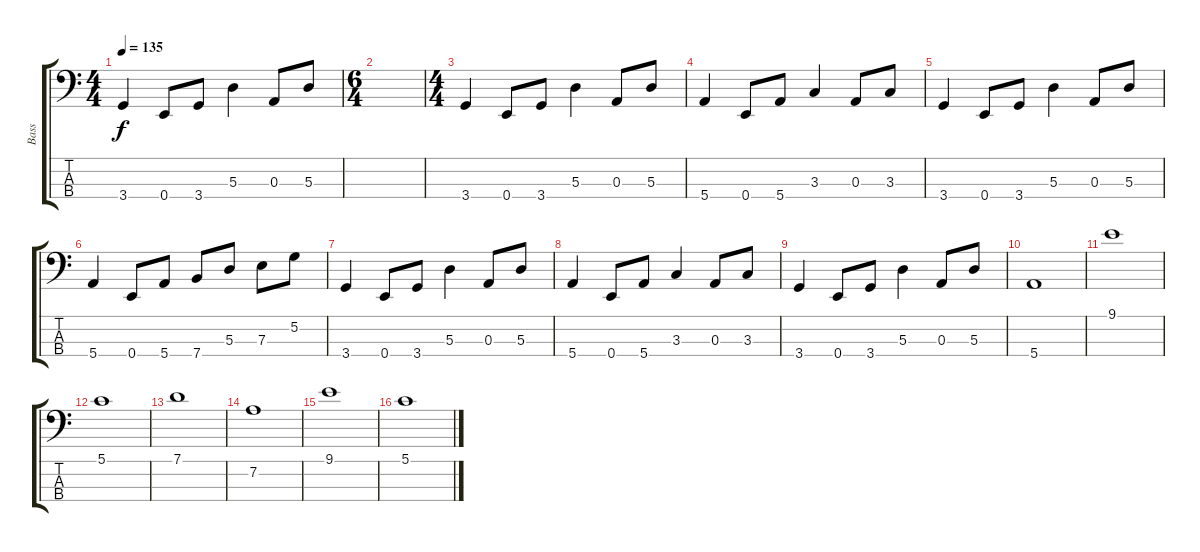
\track ("Bass" "Bass") {instrument electricbassfinger}
\staff {score tabs}
\tuning (G2 D2 A1 E1) {hide}
\ts (4 4)
\tempo 135
\clef f4
\ks c
3.4.4{dy f} 0.4.8 3.4.8 5.3.4 0.3.8 5.3.8 |
\ts (6 4)
|
\ts (4 4)
3.4.4 0.4.8 3.4.8 5.3.4 0.3.8 5.3.8 |
5.4.4 0.4.8 5.4.8 3.3.4 0.3.8 3.3.8 |
3.4.4 0.4.8 3.4.8 5.3.4 0.3.8 5.3.8 |
5.4.4 0.4.8 5.4.8 7.4.8 5.3.8 7.3.8 5.2.8 |
3.4.4 0.4.8 3.4.8 5.3.4 0.3.8 5.3.8 |
5.4.4 0.4.8 5.4.8 3.3.4 0.3.8 3.3.8 |
3.4.4 0.4.8 3.4.8 5.3.4 0.3.8 5.3.8 |
5.4.1 |
9.1.1 |
5.1.1 |
7.1.1 |
7.2.1 |
9.1.1 |
5.1.1
